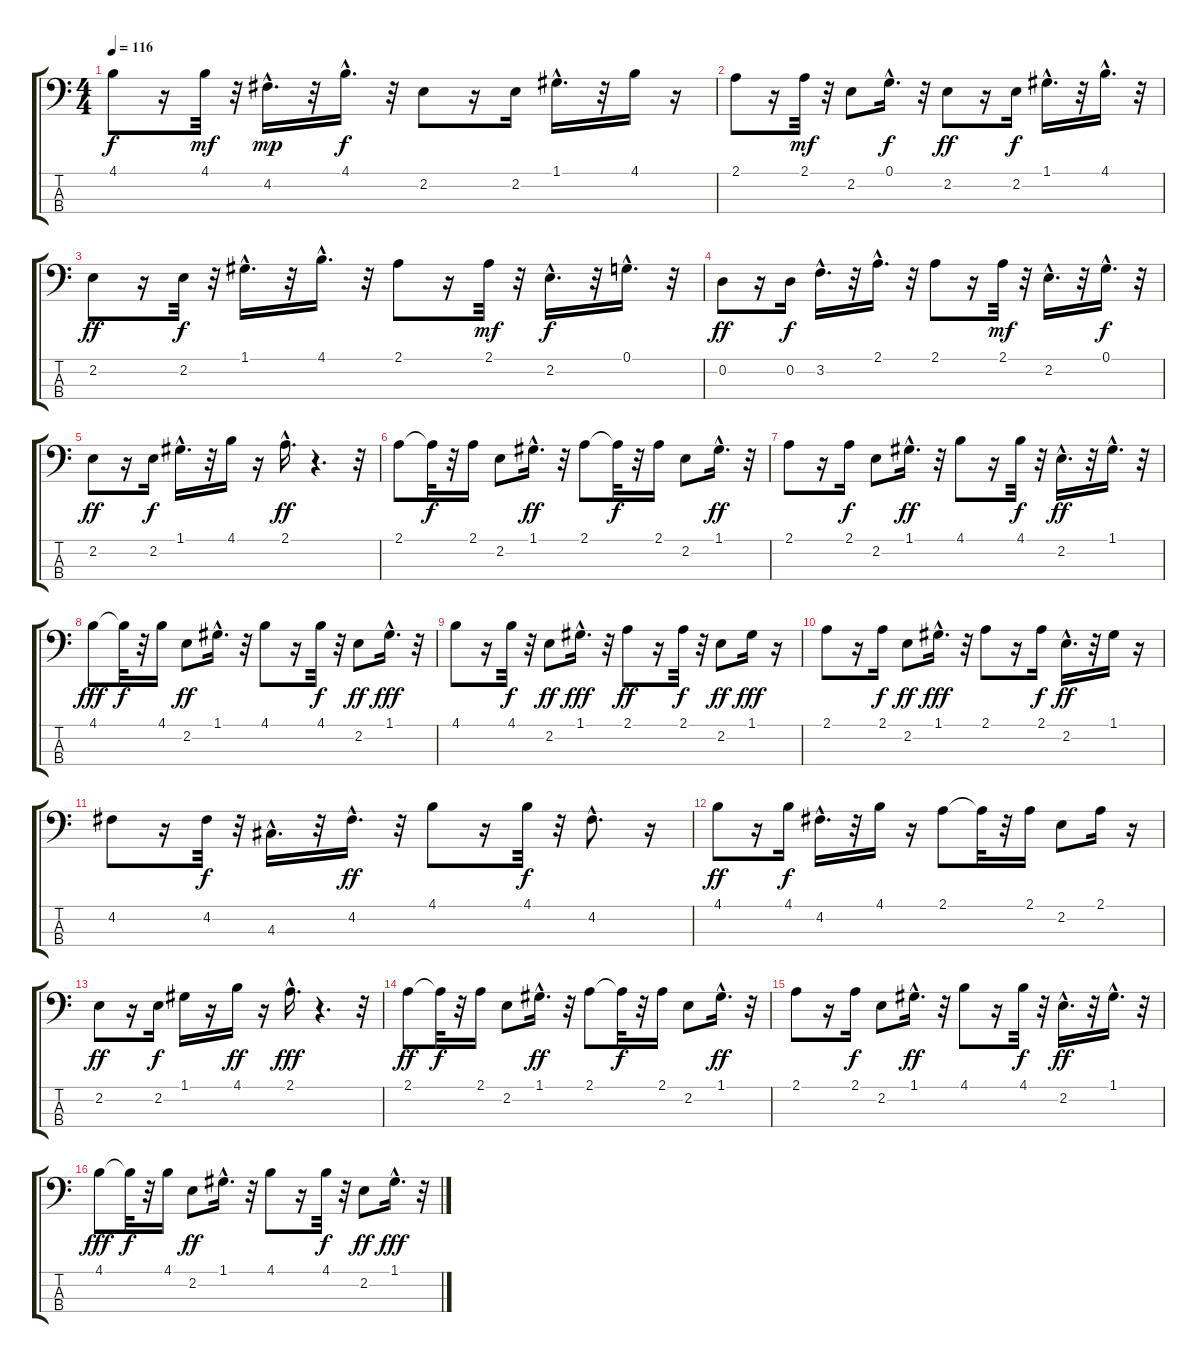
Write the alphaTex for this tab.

\track "" {instrument acousticguitarnylon}
\staff {score tabs}
\tuning (G2 D2 A1 E1) {hide}
\ts (4 4)
\tempo 116
\clef f4
\ks c
4.1.8{dy f} r.16 4.1.32{dy mf} r.32 4.2{hac}.16{d dy mp} r.32 4.1{hac}.16{d dy f} r.32 2.2.8 r.16 2.2.16 1.1{hac}.16{d} r.32 4.1.16 r.16 |
2.1.8 r.16 2.1.32{dy mf} r.32 2.2.8 0.1{hac}.16{d dy f} r.32 2.2.8{dy ff} r.16 2.2.16{dy f} 1.1{hac}.16{d} r.32 4.1{hac}.16{d} r.32 |
2.2.8{dy ff} r.16 2.2.32{dy f} r.32 1.1{hac}.16{d} r.32 4.1{hac}.16{d} r.32 2.1.8 r.16 2.1.32{dy mf} r.32 2.2{hac}.16{d dy f} r.32 0.1{hac}.16{d} r.32 |
0.2.8{dy ff} r.16 0.2.16{dy f} 3.2{hac}.16{d} r.32 2.1{hac}.16{d} r.32 2.1.8 r.16 2.1.32{dy mf} r.32 2.2{hac}.16{d} r.32 0.1{hac}.16{d dy f} r.32 |
2.2.8{dy ff} r.16 2.2.16{dy f} 1.1{hac}.16{d} r.32 4.1.16 r.16 2.1{hac}.16{d dy ff} r.4{d} r.32 |
2.1.8 2.1{t}.32{dy f} r.32 2.1.16 2.2.8 1.1{hac}.16{d dy ff} r.32 2.1.8 2.1{t}.32{dy f} r.32 2.1.16 2.2.8 1.1{hac}.16{d dy ff} r.32 |
2.1.8 r.16 2.1.16{dy f} 2.2.8 1.1{hac}.16{d dy ff} r.32 4.1.8 r.16 4.1.32{dy f} r.32 2.2{hac}.16{d dy ff} r.32 1.1{hac}.16{d} r.32 |
4.1.8{dy fff} 4.1{t}.32{dy f} r.32 4.1.16 2.2.8{dy ff} 1.1{hac}.16{d} r.32 4.1.8 r.16 4.1.32{dy f} r.32 2.2.8{dy ff} 1.1{hac}.16{d dy fff} r.32 |
4.1.8 r.16 4.1.32{dy f} r.32 2.2.8{dy ff} 1.1{hac}.16{d dy fff} r.32 2.1.8{dy ff} r.16 2.1.32{dy f} r.32 2.2.8{dy ff} 1.1.16{dy fff} r.16 |
2.1.8 r.16 2.1.16{dy f} 2.2.8{dy ff} 1.1{hac}.16{d dy fff} r.32 2.1.8 r.16 2.1.16{dy f} 2.2{hac}.16{d dy ff} r.32 1.1.16 r.16 |
4.2.8 r.16 4.2.32{dy f} r.32 4.3{hac}.16{d} r.32 4.2{hac}.16{d dy ff} r.32 4.1.8 r.16 4.1.32{dy f} r.32 4.2{hac}.8{d} r.16 |
4.1.8{dy ff} r.16 4.1.16{dy f} 4.2{hac}.16{d} r.32 4.1.16 r.16 2.1.8 2.1{t}.32 r.32 2.1.16 2.2.8 2.1.16 r.16 |
2.2.8{dy ff} r.16 2.2.16{dy f} 1.1.16 r.16 4.1.16{dy ff} r.16 2.1{hac}.16{d dy fff} r.4{d} r.32 |
2.1.8{dy ff} 2.1{t}.32{dy f} r.32 2.1.16 2.2.8 1.1{hac}.16{d dy ff} r.32 2.1.8 2.1{t}.32{dy f} r.32 2.1.16 2.2.8 1.1{hac}.16{d dy ff} r.32 |
2.1.8 r.16 2.1.16{dy f} 2.2.8 1.1{hac}.16{d dy ff} r.32 4.1.8 r.16 4.1.32{dy f} r.32 2.2{hac}.16{d dy ff} r.32 1.1{hac}.16{d} r.32 |
4.1.8{dy fff} 4.1{t}.32{dy f} r.32 4.1.16 2.2.8{dy ff} 1.1{hac}.16{d} r.32 4.1.8 r.16 4.1.32{dy f} r.32 2.2.8{dy ff} 1.1{hac}.16{d dy fff} r.32
